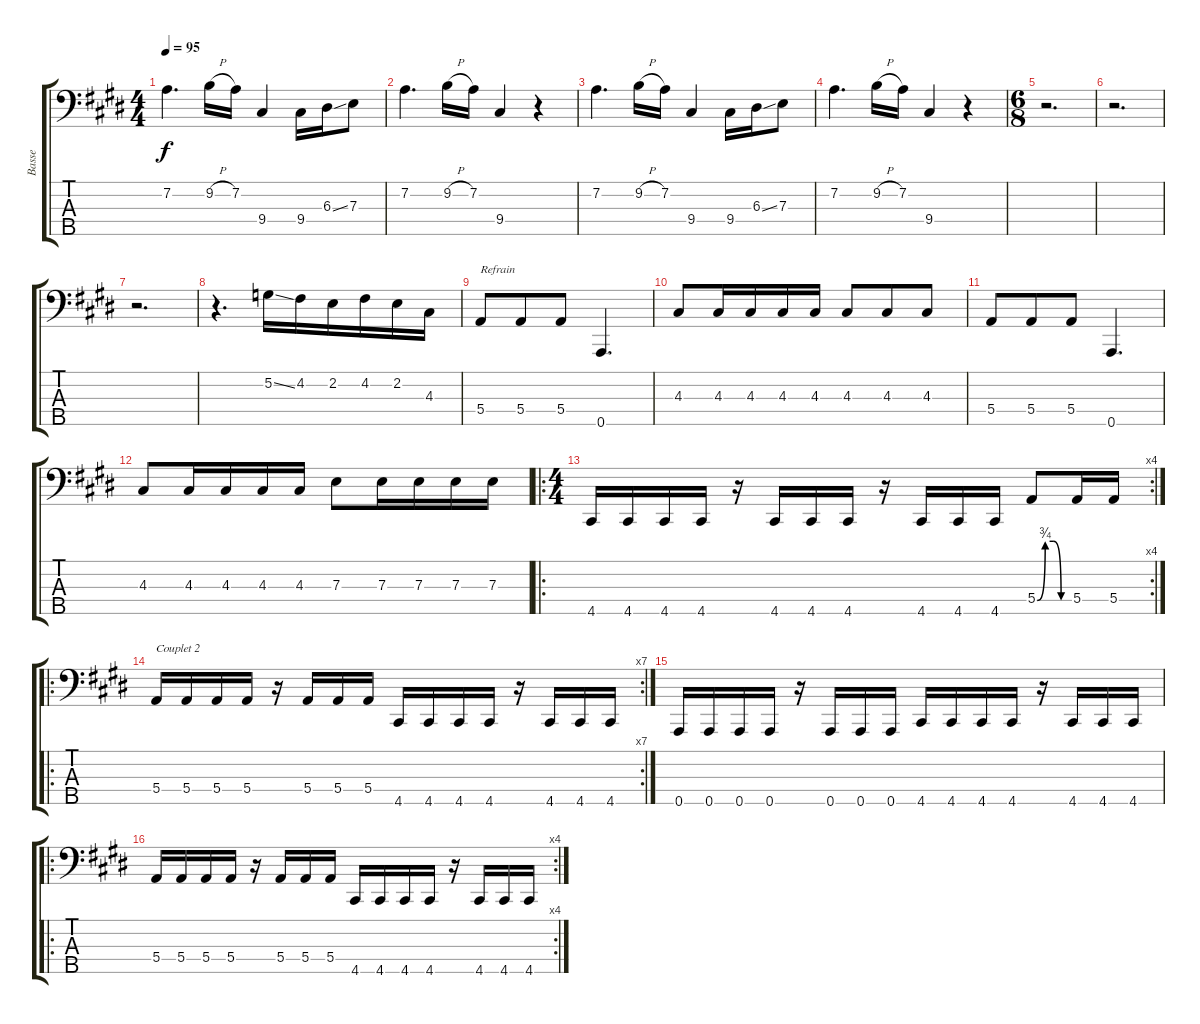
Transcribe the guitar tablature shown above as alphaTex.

\track ("Basse" "Basse") {instrument electricbassfinger}
\staff {score tabs}
\tuning (G2 D2 A1 E1 A0) {hide}
\ts (4 4)
\tempo 95
\clef f4
\ks e
7.2.4{d dy f} 9.2{h}.16 7.2.16 9.4.4 9.4.16 6.3{ss}.16 7.3.8 |
7.2.4{d} 9.2{h}.16 7.2.16 9.4.4 r.4 |
7.2.4{d} 9.2{h}.16 7.2.16 9.4.4 9.4.16 6.3{ss}.16 7.3.8 |
7.2.4{d} 9.2{h}.16 7.2.16 9.4.4 r.4 |
\ts (6 8)
r.2{d} |
r.2{d} |
r.2{d} |
r.4{d} 5.2{ss}.16 4.2.16 2.2.16 4.2.16 2.2.16 4.3.16 |
5.4.8{txt "Refrain"} 5.4.8 5.4.8 0.5.4{d} |
4.3.8 4.3.16 4.3.16 4.3.16 4.3.16 4.3.8 4.3.8 4.3.8 |
5.4.8 5.4.8 5.4.8 0.5.4{d} |
4.3.8 4.3.16 4.3.16 4.3.16 4.3.16 7.3.8 7.3.16 7.3.16 7.3.16 7.3.16 |
\ro
\rc 4
\ts (4 4)
4.5.16 4.5.16 4.5.16 4.5.16 r.16 4.5.16 4.5.16 4.5.16 r.16 4.5.16 4.5.16 4.5.16 5.4{be (custom 0 0 15 3 30 3 45 0 60 0)}.8 5.4.16 5.4.16 |
\ro
\rc 7
5.4.16{txt "Couplet 2"} 5.4.16 5.4.16 5.4.16 r.16 5.4.16 5.4.16 5.4.16 4.5.16 4.5.16 4.5.16 4.5.16 r.16 4.5.16 4.5.16 4.5.16 |
0.5.16 0.5.16 0.5.16 0.5.16 r.16 0.5.16 0.5.16 0.5.16 4.5.16 4.5.16 4.5.16 4.5.16 r.16 4.5.16 4.5.16 4.5.16 |
\ro
\rc 4
5.4.16 5.4.16 5.4.16 5.4.16 r.16 5.4.16 5.4.16 5.4.16 4.5.16 4.5.16 4.5.16 4.5.16 r.16 4.5.16 4.5.16 4.5.16
